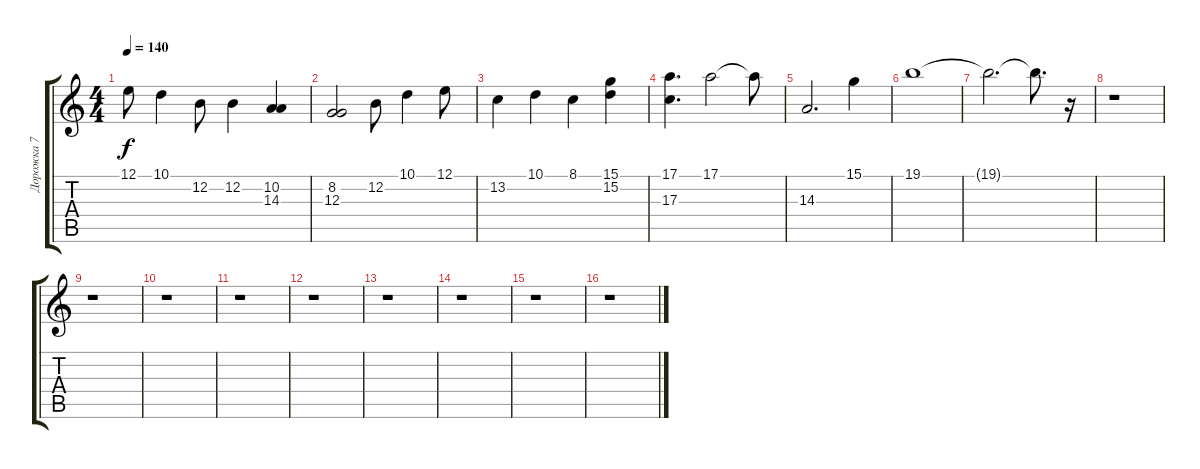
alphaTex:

\track ("Дорожка 7" "Дорожка 7") {instrument lead6voice}
\staff {score tabs}
\tuning (E4 B3 G3 D3 A2 E2) {hide}
\ts (4 4)
\tempo 140
\clef g2
\ks c
12.1{t}.8{dy f} 10.1.4 12.2.8 12.2.4 (10.2 14.3).4 |
(8.2 12.3).2 12.2.8 10.1.4 12.1.8 |
13.2.4 10.1.4 8.1.4 (15.1 15.2).4 |
(17.1 17.3).4{d} 17.1.2 17.1{t}.8 |
14.3.2{d} 15.1.4 |
19.1.1 |
19.1{t}.2{d} 19.1{t}.8{d} r.16 |
r.1 |
r.1 |
r.1 |
r.1 |
r.1 |
r.1 |
r.1 |
r.1 |
r.1
